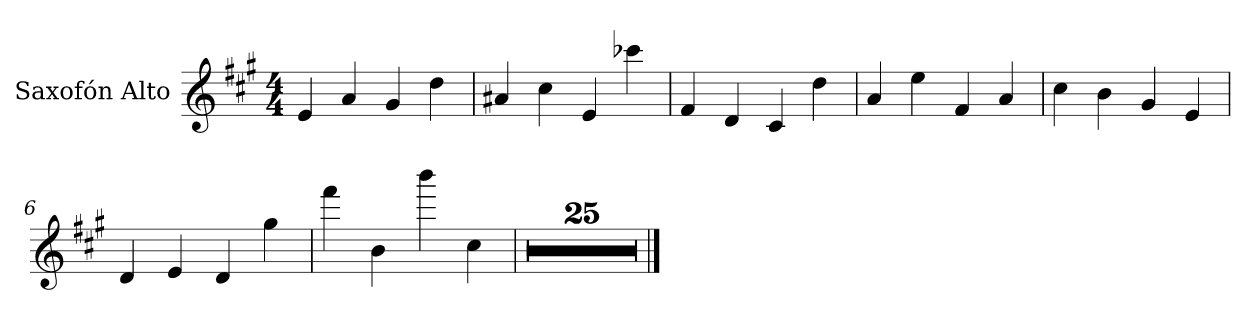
**kern
*part1
*staff1
*I"Saxofón Alto
*I'Sax. A.
*clefG2
*ITrd5c9
*k[]
*M4/4
=1
4G/
4c/
4B/
4f\
=2
4c#X/
4e\
4G/
4ee--X\
=3
4A/
4F/
4E/
4f\
=4
4c/
4g\
4A/
4c/
=5
4e\
4d\
4B/
4G/
=6
4F/
4G/
4F/
4b\
=7
4aa\
4d\
4ddd\
4e\
!!LO:LB:g=z
=8
1r
=9
1r
=10
1r
=11
1r
=12
1r
=13
1r
=14
1r
=15
1r
=16
1r
=17
1r
=18
1r
!!LO:LB:g=z
=19
1r
=20
1r
=21
1r
=22
1r
=23
1r
=24
1r
=25
1r
=26
1r
=27
1r
=28
1r
=29
1r
!!LO:LB:g=z
=30
1r
=31
1r
=32
1r
==
*-
